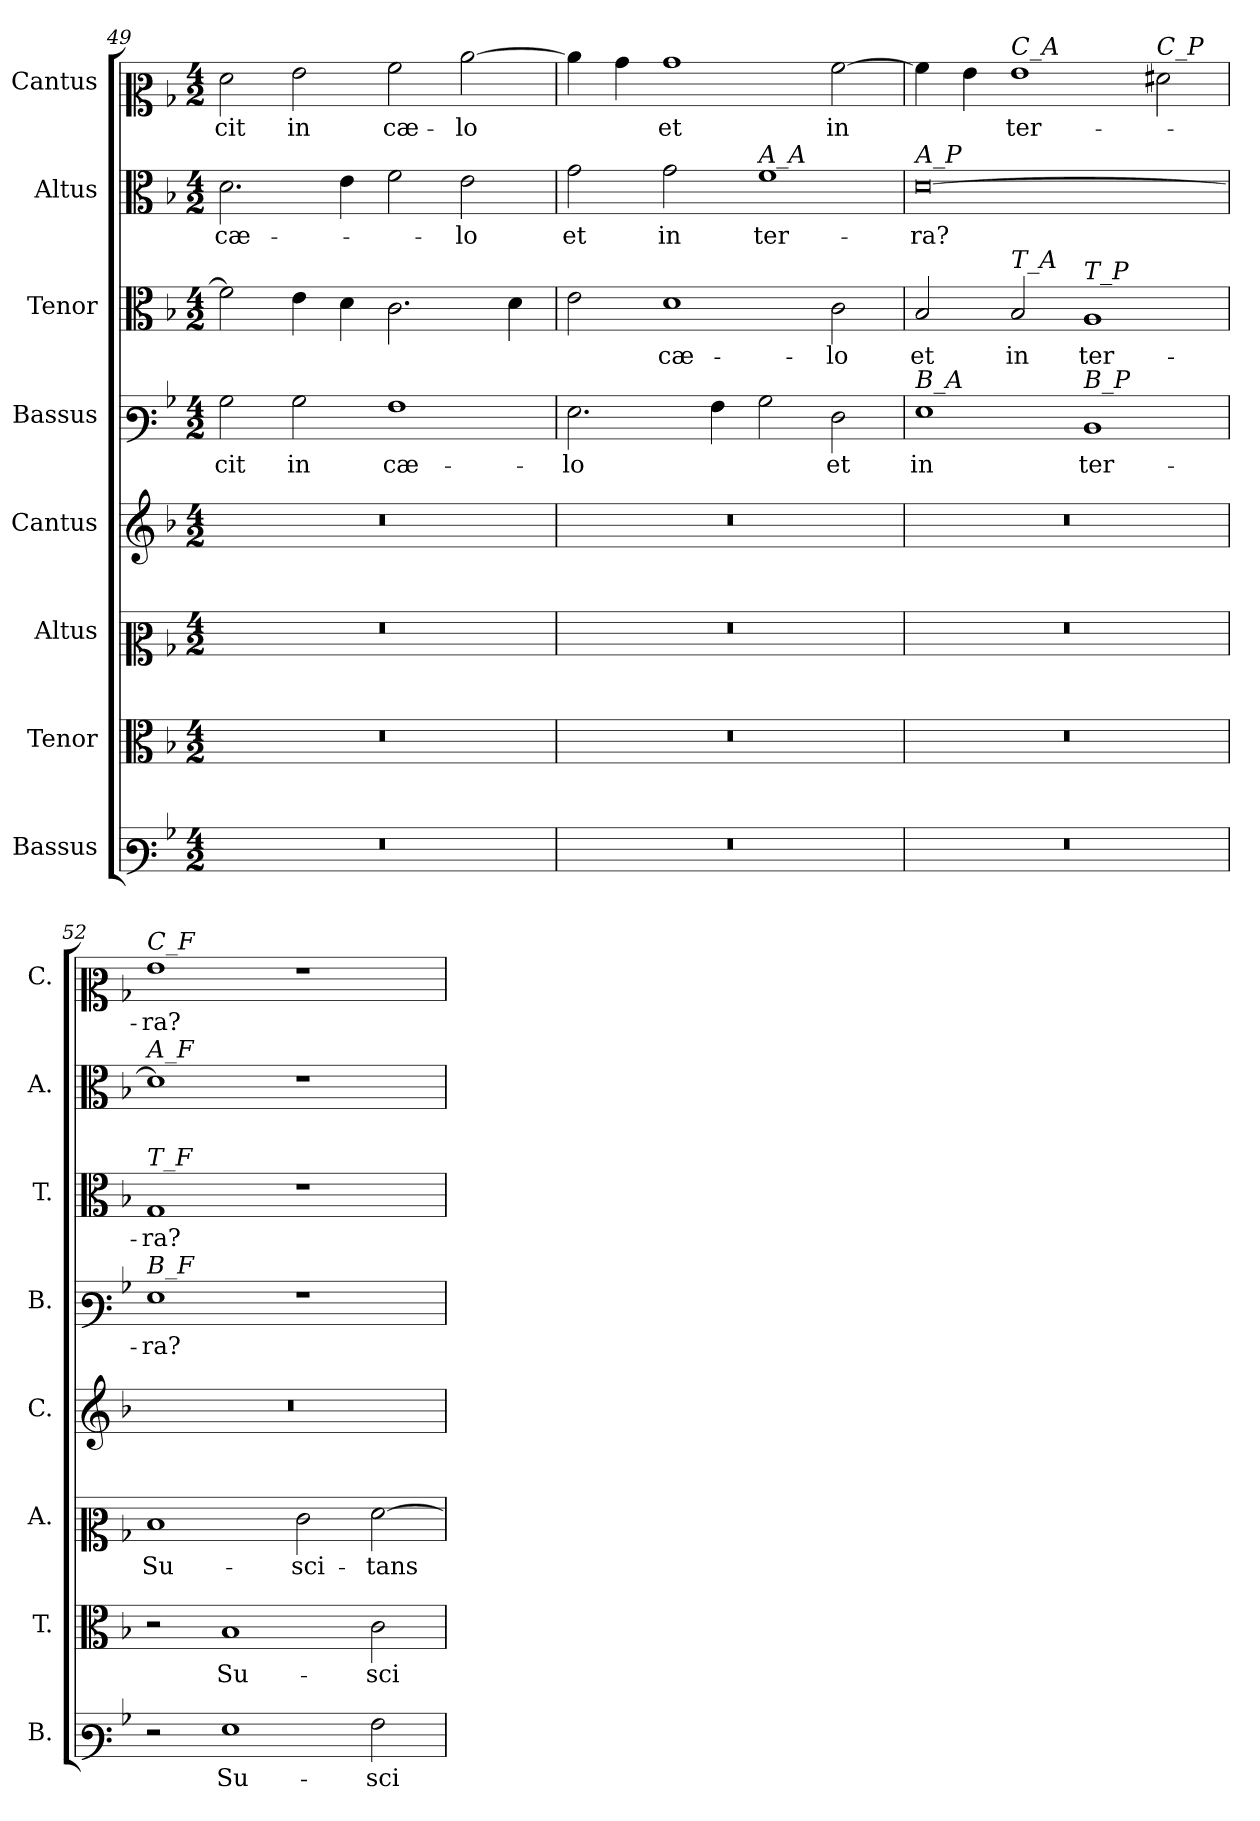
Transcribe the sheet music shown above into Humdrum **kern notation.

**kern	**text	**kern	**text	**kern	**text	**kern	**kern	**text	**kern	**text	**kern	**text	**kern	**text
*part8	*part8	*part7	*part7	*part6	*part6	*part5	*part4	*part4	*part3	*part3	*part2	*part2	*part1	*part1
*staff8	*staff8	*staff7	*staff7	*staff6	*staff6	*staff5	*staff4	*staff4	*staff3	*staff3	*staff2	*staff2	*staff1	*staff1
*I"Bassus	*	*I"Tenor	*	*I"Altus	*	*I"Cantus	*I"Bassus	*	*I"Tenor	*	*I"Altus	*	*I"Cantus	*
*I'B.	*	*I'T.	*	*I'A.	*	*I'C.	*I'B.	*	*I'T.	*	*I'A.	*	*I'C.	*
*clefF3	*	*clefC3	*	*clefC2	*	*clefG2	*clefF3	*	*clefC3	*	*clefC3	*	*clefC2	*
*k[b-]	*	*k[b-]	*	*k[b-]	*	*k[b-]	*k[b-]	*	*k[b-]	*	*k[b-]	*	*k[b-]	*
*M4/2	*	*M4/2	*	*M4/2	*	*M4/2	*M4/2	*	*M4/2	*	*M4/2	*	*M4/2	*
=49	=49	=49	=49	=49	=49	=49	=49	=49	=49	=49	=49	=49	=49	=49
!	!	!	!	!	!	!	!	!LO:LY:b	!	!	!	!LO:LY:b	!	!LO:LY:b
0r	.	0r	.	0r	.	0r	2B-\	-cit	2f\]	.	2.d\	cæ-	2f\	-cit
!	!	!	!	!	!	!	!	!LO:LY:b	!	!	!	!	!	!LO:LY:b
.	.	.	.	.	.	.	2B-\	in	4e\	.	.	.	2g\	in
.	.	.	.	.	.	.	.	.	4d\	.	4e\	.	.	.
!	!	!	!	!	!	!	!	!LO:LY:b	!	!	!	!	!	!LO:LY:b
.	.	.	.	.	.	.	1A	cæ-	2.c\	.	2f\	.	2a\	cæ-
!	!	!	!	!	!	!	!	!	!	!	!	!LO:LY:b	!	!LO:LY:b
.	.	.	.	.	.	.	.	.	.	.	2e\	-lo	[2cc\	-lo
.	.	.	.	.	.	.	.	.	4d\	.	.	.	.	.
=50	=50	=50	=50	=50	=50	=50	=50	=50	=50	=50	=50	=50	=50	=50
!	!	!	!	!	!	!	!	!LO:LY:b	!	!	!	!LO:LY:b	!	!
0r	.	0r	.	0r	.	0r	2.G\	-lo	2e\	.	2g\	et	4cc\]	.
.	.	.	.	.	.	.	.	.	.	.	.	.	4b-\	.
!	!	!	!	!	!	!	!	!	!	!LO:LY:b	!	!LO:LY:b	!	!LO:LY:b
.	.	.	.	.	.	.	.	.	1d	cæ-	2g\	in	1b-	et
.	.	.	.	.	.	.	4A\	.	.	.	.	.	.	.
!	!	!	!	!	!	!	!	!	!	!	!LO:TX:a:i:t=A_A	!	!	!
!	!	!	!	!	!	!	!	!	!	!	!	!LO:LY:b	!	!
.	.	.	.	.	.	.	2B-\	.	.	.	1f	ter-	.	.
!	!	!	!	!	!	!	!	!LO:LY:b	!	!LO:LY:b	!	!	!	!LO:LY:b
.	.	.	.	.	.	.	2F\	et	2c\	-lo	.	.	[2a\	in
=51	=51	=51	=51	=51	=51	=51	=51	=51	=51	=51	=51	=51	=51	=51
!	!	!	!	!	!	!	!	!	!	!	!LO:TX:a:i:t=A_P	!	!	!
!	!	!	!	!	!	!	!LO:TX:a:i:t=B_A	!	!	!	!	!	!	!
!	!	!	!	!	!	!	!	!LO:LY:b	!	!LO:LY:b	!	!LO:LY:b	!	!
0r	.	0r	.	0r	.	0r	1G	in	2B-/	et	[0d	-ra?	4a\]	.
.	.	.	.	.	.	.	.	.	.	.	.	.	4g\	.
!	!	!	!	!	!	!	!	!	!	!	!	!	!LO:TX:a:i:t=C_A	!
!	!	!	!	!	!	!	!	!	!LO:TX:a:i:t=T_A	!	!	!	!	!
!	!	!	!	!	!	!	!	!	!	!LO:LY:b	!	!	!	!LO:LY:b
.	.	.	.	.	.	.	.	.	2B-/	in	.	.	1g	ter-
!	!	!	!	!	!	!	!	!	!LO:TX:a:i:t=T_P	!	!	!	!	!
!	!	!	!	!	!	!	!LO:TX:a:i:t=B_P	!	!	!	!	!	!	!
!	!	!	!	!	!	!	!	!LO:LY:b	!	!LO:LY:b	!	!	!	!
.	.	.	.	.	.	.	1D	ter-	1A	ter-	.	.	.	.
!	!	!	!	!	!	!	!	!	!	!	!	!	!LO:TX:a:i:t=C_P	!
.	.	.	.	.	.	.	.	.	.	.	.	.	2f#X\	.
=52	=52	=52	=52	=52	=52	=52	=52	=52	=52	=52	=52	=52	=52	=52
!	!	!	!	!	!	!	!	!	!	!	!	!	!LO:TX:a:i:t=C_F	!
!	!	!	!	!	!	!	!	!	!	!	!LO:TX:a:i:t=A_F	!	!	!
!	!	!	!	!	!	!	!	!	!LO:TX:a:i:t=T_F	!	!	!	!	!
!	!	!	!	!	!	!	!LO:TX:a:i:t=B_F	!	!	!	!	!	!	!
!	!	!	!	!	!LO:LY:b	!	!	!LO:LY:b	!	!LO:LY:b	!	!	!	!LO:LY:b
2r	.	2r	.	1d	Su-	0r	1G	-ra?	1G	-ra?	1d]	.	1g	-ra?
!	!LO:LY:b	!	!LO:LY:b	!	!	!	!	!	!	!	!	!	!	!
1G	Su-	1B-	Su-	.	.	.	.	.	.	.	.	.	.	.
!	!	!	!	!	!LO:LY:b	!	!	!	!	!	!	!	!	!
.	.	.	.	2e\	-sci-	.	1r	.	1r	.	1r	.	1r	.
!	!LO:LY:b	!	!LO:LY:b	!	!LO:LY:b	!	!	!	!	!	!	!	!	!
2A\	-sci-	2c\	-sci-	[2f\	-tans	.	.	.	.	.	.	.	.	.
=	=	=	=	=	=	=	=	=	=	=	=	=	=	=
*-	*-	*-	*-	*-	*-	*-	*-	*-	*-	*-	*-	*-	*-	*-
